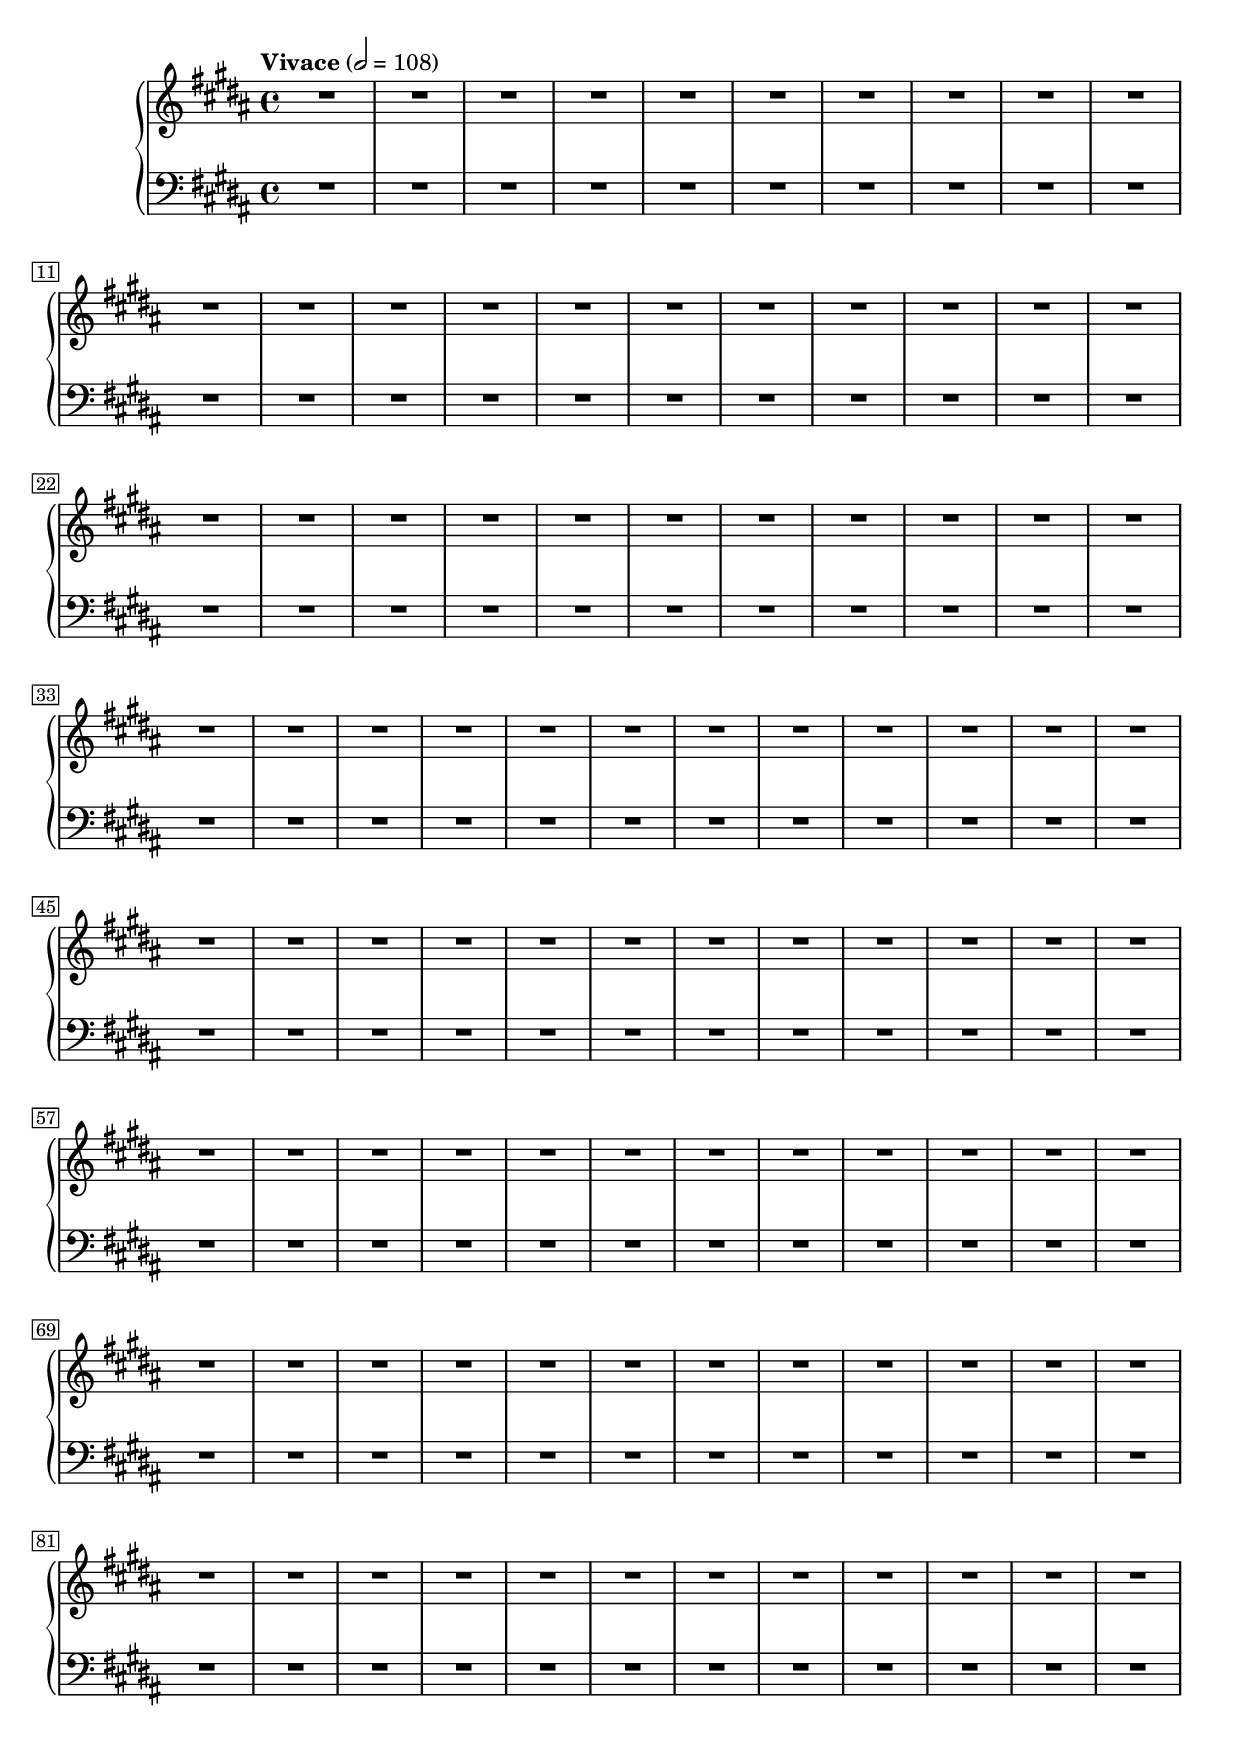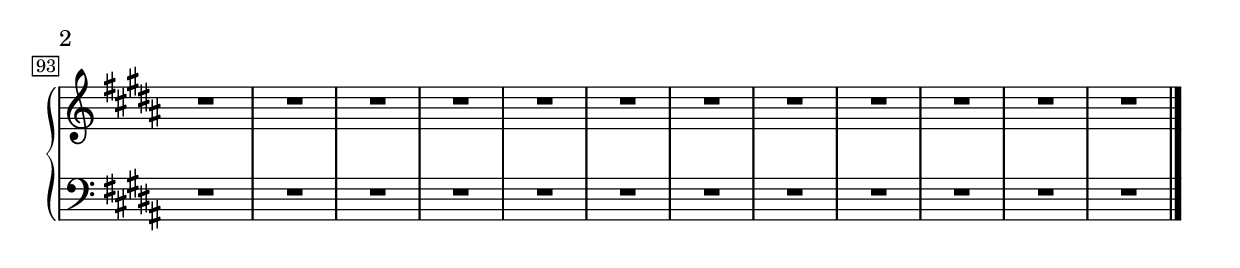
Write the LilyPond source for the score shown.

Global = {
  \key b \major
  \time 4/4
  \include "../global.ly"
}

Soprano = \context Voice = "one" \relative c' {
  \voiceOne
  \stemUp\tieUp
  \override MultiMeasureRest.staff-position = #0
  \override Rest.staff-position = #0
  %1
  \tempo "Vivace" 2 = 108
  | R1*104
    \fine
}

Alto = \context Voice = "two" \relative c' {
  \voiceTwo
  \stemNeutral\tieNeutral
  \override Rest.staff-position = #0
  %1
}

Tenor = \context Voice = "three" \relative c {
  \voiceThree
  \stemNeutral\tieNeutral
  \override Rest.staff-position = #0
  %1
}

Bass = \context Voice = "four" \relative c {
  \voiceFour
  \stemDown\tieDown
  \override MultiMeasureRest.staff-position = #0
  \override Rest.staff-position = #0
  %1
  | R1*104
    \fine
}

centerDynamics = {
 %| s4\pp s2.
}

forceBreaks = {
  % page 1
 %\repeat unfold 2 { s1\noBreak } s1\break\noPageBreak
 %[...]
 %\repeat unfold 2 { s1\noBreak } s1\pageBreak
 % page 2
  %[...]
}

\score {
  \new PianoStaff
  <<
    \accidentalStyle Score.piano
    \context Staff = "upper" <<
      \set Staff.midiInstrument = #"acoustic grand"
      \Global
      \clef treble
      \Soprano
      \Alto
    >>
    \new Devnull \forceBreaks
    \context Dynamics = "dynamics" \centerDynamics
    \context Staff = "lower" <<
      \set Staff.midiInstrument = #"acoustic grand"
      \Global
      \clef bass
      \Tenor
      \Bass
    >>
  >>
  \header {
    composer = ##f % "Franz Liszt"
    opus = ##f % "S.205"
    title = \markup { "II. Eötvös József" }
    subtitle = ##f
  }
  \layout {
    \context {
      \PianoStaff
      \override Parentheses.font-size = #-2
      \override TextScript.font-shape = #'italic
      \override TextScript.font-size = #-1
    }
  }
  \midi {
    \tempo 4 = 100
  }
}
